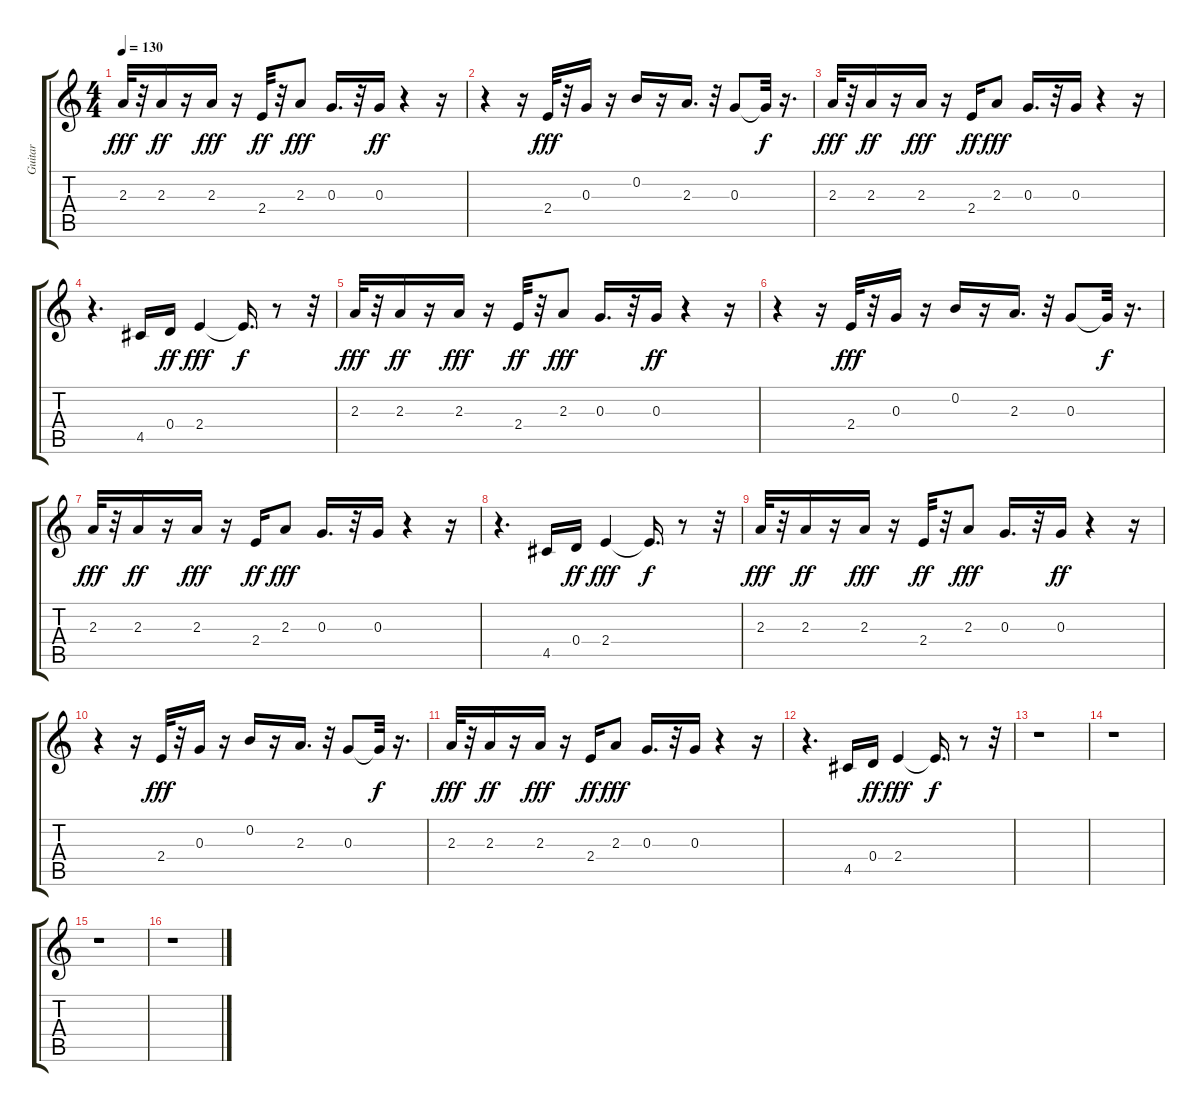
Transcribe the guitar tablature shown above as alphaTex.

\track ("Guitar" "Guitar") {instrument electricguitarclean}
\staff {score tabs}
\tuning (E4 B3 G3 D3 A2 E2) {hide}
\ts (4 4)
\tempo 130
\clef g2
\ks c
2.3.32{dy fff} r.32 2.3.16{dy ff} r.16 2.3.16{dy fff} r.16 2.4.32{dy ff} r.32 2.3.8{dy fff} 0.3.16{d} r.32 0.3.16{dy ff} r.4 r.16 |
r.4 r.16 2.4.32{dy fff} r.32 0.3.16 r.16 0.2.16 r.16 2.3.16{d} r.32 0.3.8 0.3{t}.32{dy f} r.16{d} |
2.3.32{dy fff} r.32 2.3.16{dy ff} r.16 2.3.16{dy fff} r.16 2.4.16{dy ff} 2.3.8{dy fff} 0.3.16{d} r.32 0.3.16 r.4 r.16 |
r.4{d} 4.5.16 0.4.16{dy ff} 2.4.4{dy fff} 2.4{t}.16{d dy f} r.8 r.32 |
2.3.32{dy fff} r.32 2.3.16{dy ff} r.16 2.3.16{dy fff} r.16 2.4.32{dy ff} r.32 2.3.8{dy fff} 0.3.16{d} r.32 0.3.16{dy ff} r.4 r.16 |
r.4 r.16 2.4.32{dy fff} r.32 0.3.16 r.16 0.2.16 r.16 2.3.16{d} r.32 0.3.8 0.3{t}.32{dy f} r.16{d} |
2.3.32{dy fff} r.32 2.3.16{dy ff} r.16 2.3.16{dy fff} r.16 2.4.16{dy ff} 2.3.8{dy fff} 0.3.16{d} r.32 0.3.16 r.4 r.16 |
r.4{d} 4.5.16 0.4.16{dy ff} 2.4.4{dy fff} 2.4{t}.16{d dy f} r.8 r.32 |
2.3.32{dy fff} r.32 2.3.16{dy ff} r.16 2.3.16{dy fff} r.16 2.4.32{dy ff} r.32 2.3.8{dy fff} 0.3.16{d} r.32 0.3.16{dy ff} r.4 r.16 |
r.4 r.16 2.4.32{dy fff} r.32 0.3.16 r.16 0.2.16 r.16 2.3.16{d} r.32 0.3.8 0.3{t}.32{dy f} r.16{d} |
2.3.32{dy fff} r.32 2.3.16{dy ff} r.16 2.3.16{dy fff} r.16 2.4.16{dy ff} 2.3.8{dy fff} 0.3.16{d} r.32 0.3.16 r.4 r.16 |
r.4{d} 4.5.16 0.4.16{dy ff} 2.4.4{dy fff} 2.4{t}.16{d dy f} r.8 r.32 |
r.1 |
r.1 |
r.1 |
r.1
